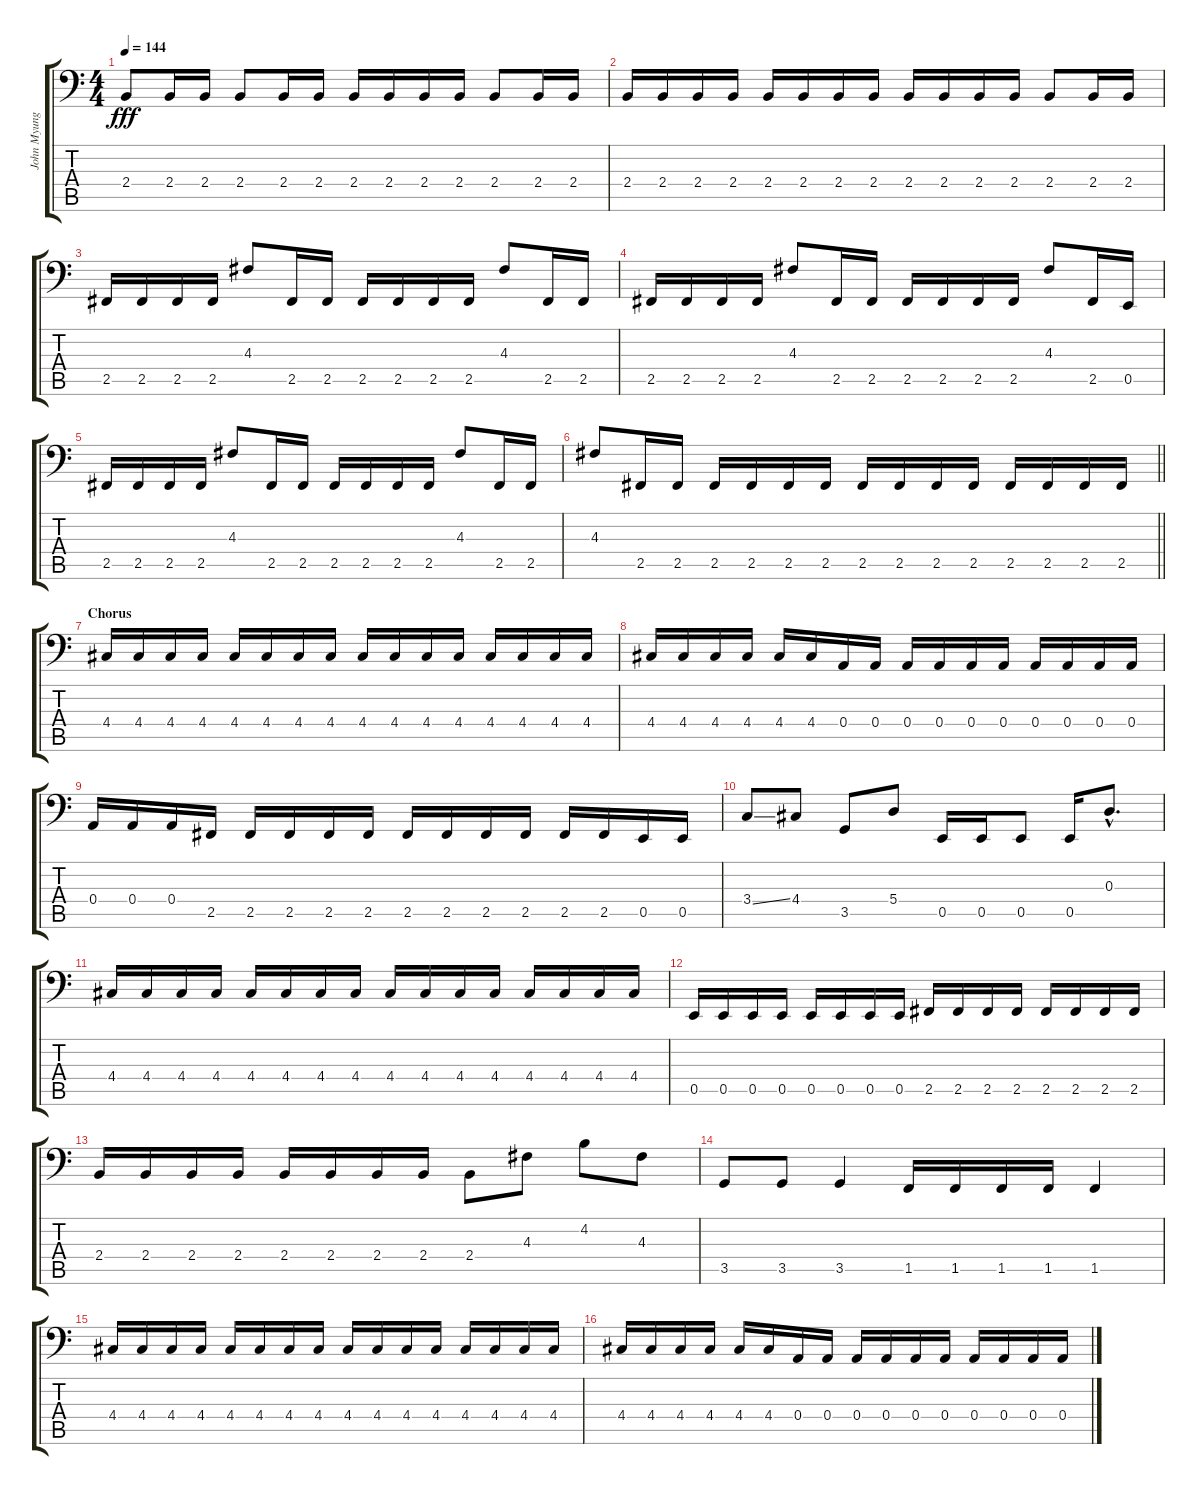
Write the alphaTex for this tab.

\track ("John Myung - bass" "John Myung") {instrument electricbassfinger}
\staff {score tabs}
\tuning (C3 G2 D2 A1 E1 B0) {hide}
\ts (4 4)
\tempo 144
\clef f4
\ks c
2.4.8{dy fff} 2.4.16 2.4.16 2.4.8 2.4.16 2.4.16 2.4.16 2.4.16 2.4.16 2.4.16 2.4.8 2.4.16 2.4.16 |
2.4.16 2.4.16 2.4.16 2.4.16 2.4.16 2.4.16 2.4.16 2.4.16 2.4.16 2.4.16 2.4.16 2.4.16 2.4.8 2.4.16 2.4.16 |
2.5.16 2.5.16 2.5.16 2.5.16 4.3.8 2.5.16 2.5.16 2.5.16 2.5.16 2.5.16 2.5.16 4.3.8 2.5.16 2.5.16 |
2.5.16 2.5.16 2.5.16 2.5.16 4.3.8 2.5.16 2.5.16 2.5.16 2.5.16 2.5.16 2.5.16 4.3.8 2.5.16 0.5.16 |
2.5.16 2.5.16 2.5.16 2.5.16 4.3.8 2.5.16 2.5.16 2.5.16 2.5.16 2.5.16 2.5.16 4.3.8 2.5.16 2.5.16 |
\barLineRight lightlight
4.3.8 2.5.16 2.5.16 2.5.16 2.5.16 2.5.16 2.5.16 2.5.16 2.5.16 2.5.16 2.5.16 2.5.16 2.5.16 2.5.16 2.5.16 |
\section ("" "Chorus")
4.4.16 4.4.16 4.4.16 4.4.16 4.4.16 4.4.16 4.4.16 4.4.16 4.4.16 4.4.16 4.4.16 4.4.16 4.4.16 4.4.16 4.4.16 4.4.16 |
4.4.16 4.4.16 4.4.16 4.4.16 4.4.16 4.4.16 0.4.16 0.4.16 0.4.16 0.4.16 0.4.16 0.4.16 0.4.16 0.4.16 0.4.16 0.4.16 |
0.4.16 0.4.16 0.4.16 2.5.16 2.5.16 2.5.16 2.5.16 2.5.16 2.5.16 2.5.16 2.5.16 2.5.16 2.5.16 2.5.16 0.5.16 0.5.16 |
3.4{ss}.8 4.4.8 3.5.8 5.4.8 0.5.16 0.5.16 0.5.8 0.5.16 0.3{hac}.8{d} |
4.4.16 4.4.16 4.4.16 4.4.16 4.4.16 4.4.16 4.4.16 4.4.16 4.4.16 4.4.16 4.4.16 4.4.16 4.4.16 4.4.16 4.4.16 4.4.16 |
0.5.16 0.5.16 0.5.16 0.5.16 0.5.16 0.5.16 0.5.16 0.5.16 2.5.16 2.5.16 2.5.16 2.5.16 2.5.16 2.5.16 2.5.16 2.5.16 |
2.4.16 2.4.16 2.4.16 2.4.16 2.4.16 2.4.16 2.4.16 2.4.16 2.4.8 4.3.8 4.2.8 4.3.8 |
3.5.8 3.5.8 3.5.4 1.5.16 1.5.16 1.5.16 1.5.16 1.5.4 |
4.4.16 4.4.16 4.4.16 4.4.16 4.4.16 4.4.16 4.4.16 4.4.16 4.4.16 4.4.16 4.4.16 4.4.16 4.4.16 4.4.16 4.4.16 4.4.16 |
4.4.16 4.4.16 4.4.16 4.4.16 4.4.16 4.4.16 0.4.16 0.4.16 0.4.16 0.4.16 0.4.16 0.4.16 0.4.16 0.4.16 0.4.16 0.4.16
